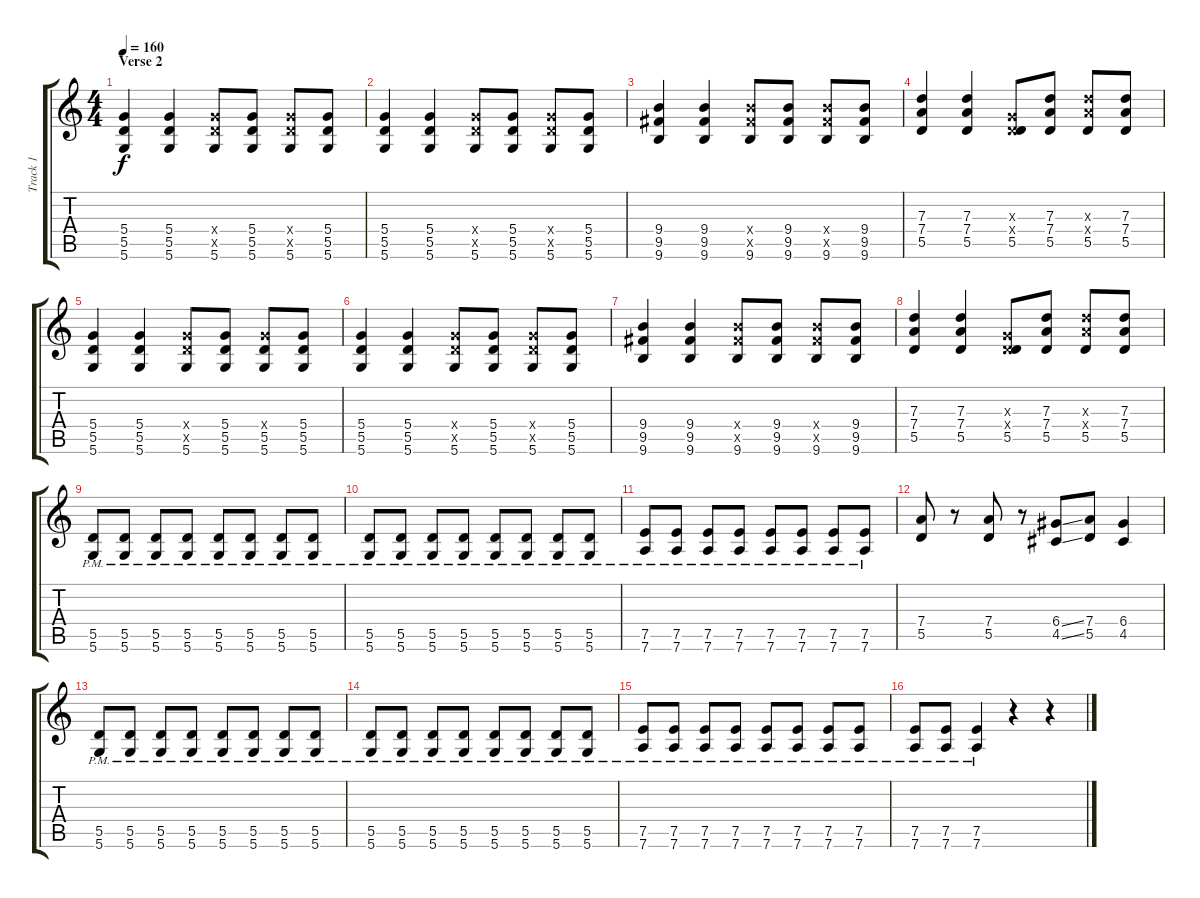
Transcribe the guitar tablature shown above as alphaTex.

\track ("Track 1" "Track 1") {instrument distortionguitar}
\staff {score tabs}
\tuning (E4 B3 G3 D3 A2 D2) {hide}
\ts (4 4)
\section ("" "Verse 2")
\tempo 160
\clef g2
\ks c
(5.4 5.5 5.6).4{dy f} (5.4 5.5 5.6).4 (5.4{x} 5.5{x} 5.6).8 (5.4 5.5 5.6).8 (5.4{x} 5.5{x} 5.6).8 (5.4 5.5 5.6).8 |
(5.4 5.5 5.6).4 (5.4 5.5 5.6).4 (5.4{x} 5.5{x} 5.6).8 (5.4 5.5 5.6).8 (5.4{x} 5.5{x} 5.6).8 (5.4 5.5 5.6).8 |
(9.4 9.5 9.6).4 (9.4 9.5 9.6).4 (9.4{x} 9.5{x} 9.6).8 (9.4 9.5 9.6).8 (9.4{x} 9.5{x} 9.6).8 (9.4 9.5 9.6).8 |
(7.3 7.4 5.5).4 (7.3 7.4 5.5).4 (0.3{x} 0.4{x} 5.5).8 (7.3 7.4 5.5).8 (7.3{x} 7.4{x} 5.5).8 (7.3 7.4 5.5).8 |
(5.4 5.5 5.6).4 (5.4 5.5 5.6).4 (5.4{x} 5.5{x} 5.6).8 (5.4 5.5 5.6).8 (5.4{x} 5.5 5.6).8 (5.4 5.5 5.6).8 |
(5.4 5.5 5.6).4 (5.4 5.5 5.6).4 (5.4{x} 5.5{x} 5.6).8 (5.4 5.5 5.6).8 (5.4{x} 5.5{x} 5.6).8 (5.4 5.5 5.6).8 |
(9.4 9.5 9.6).4 (9.4 9.5 9.6).4 (9.4{x} 9.5{x} 9.6).8 (9.4 9.5 9.6).8 (9.4{x} 9.5{x} 9.6).8 (9.4 9.5 9.6).8 |
(7.3 7.4 5.5).4 (7.3 7.4 5.5).4 (0.3{x} 0.4{x} 5.5).8 (7.3 7.4 5.5).8 (7.3{x} 7.4{x} 5.5).8 (7.3 7.4 5.5).8 |
(5.5{pm} 5.6{pm}).8 (5.5{pm} 5.6{pm}).8 (5.5{pm} 5.6{pm}).8 (5.5{pm} 5.6{pm}).8 (5.5{pm} 5.6{pm}).8 (5.5{pm} 5.6{pm}).8 (5.5{pm} 5.6{pm}).8 (5.5{pm} 5.6{pm}).8 |
(5.5{pm} 5.6{pm}).8 (5.5{pm} 5.6{pm}).8 (5.5{pm} 5.6{pm}).8 (5.5{pm} 5.6{pm}).8 (5.5{pm} 5.6{pm}).8 (5.5{pm} 5.6{pm}).8 (5.5{pm} 5.6{pm}).8 (5.5{pm} 5.6{pm}).8 |
(7.5{pm} 7.6{pm}).8 (7.5{pm} 7.6{pm}).8 (7.5{pm} 7.6{pm}).8 (7.5{pm} 7.6{pm}).8 (7.5{pm} 7.6{pm}).8 (7.5{pm} 7.6{pm}).8 (7.5{pm} 7.6{pm}).8 (7.5{pm} 7.6{pm}).8 |
(7.4 5.5).8 r.8 (7.4 5.5).8 r.8 (6.4{ss} 4.5{ss}).8 (7.4 5.5).8 (6.4 4.5).4 |
(5.5{pm} 5.6{pm}).8 (5.5{pm} 5.6{pm}).8 (5.5{pm} 5.6{pm}).8 (5.5{pm} 5.6{pm}).8 (5.5{pm} 5.6{pm}).8 (5.5{pm} 5.6{pm}).8 (5.5{pm} 5.6{pm}).8 (5.5{pm} 5.6{pm}).8 |
(5.5{pm} 5.6{pm}).8 (5.5{pm} 5.6{pm}).8 (5.5{pm} 5.6{pm}).8 (5.5{pm} 5.6{pm}).8 (5.5{pm} 5.6{pm}).8 (5.5{pm} 5.6{pm}).8 (5.5{pm} 5.6{pm}).8 (5.5{pm} 5.6{pm}).8 |
(7.5{pm} 7.6{pm}).8 (7.5{pm} 7.6{pm}).8 (7.5{pm} 7.6{pm}).8 (7.5{pm} 7.6{pm}).8 (7.5{pm} 7.6{pm}).8 (7.5{pm} 7.6{pm}).8 (7.5{pm} 7.6{pm}).8 (7.5{pm} 7.6{pm}).8 |
(7.5{pm} 7.6{pm}).8 (7.5{pm} 7.6{pm}).8 (7.5{pm} 7.6{pm}).4 r.4 r.4
